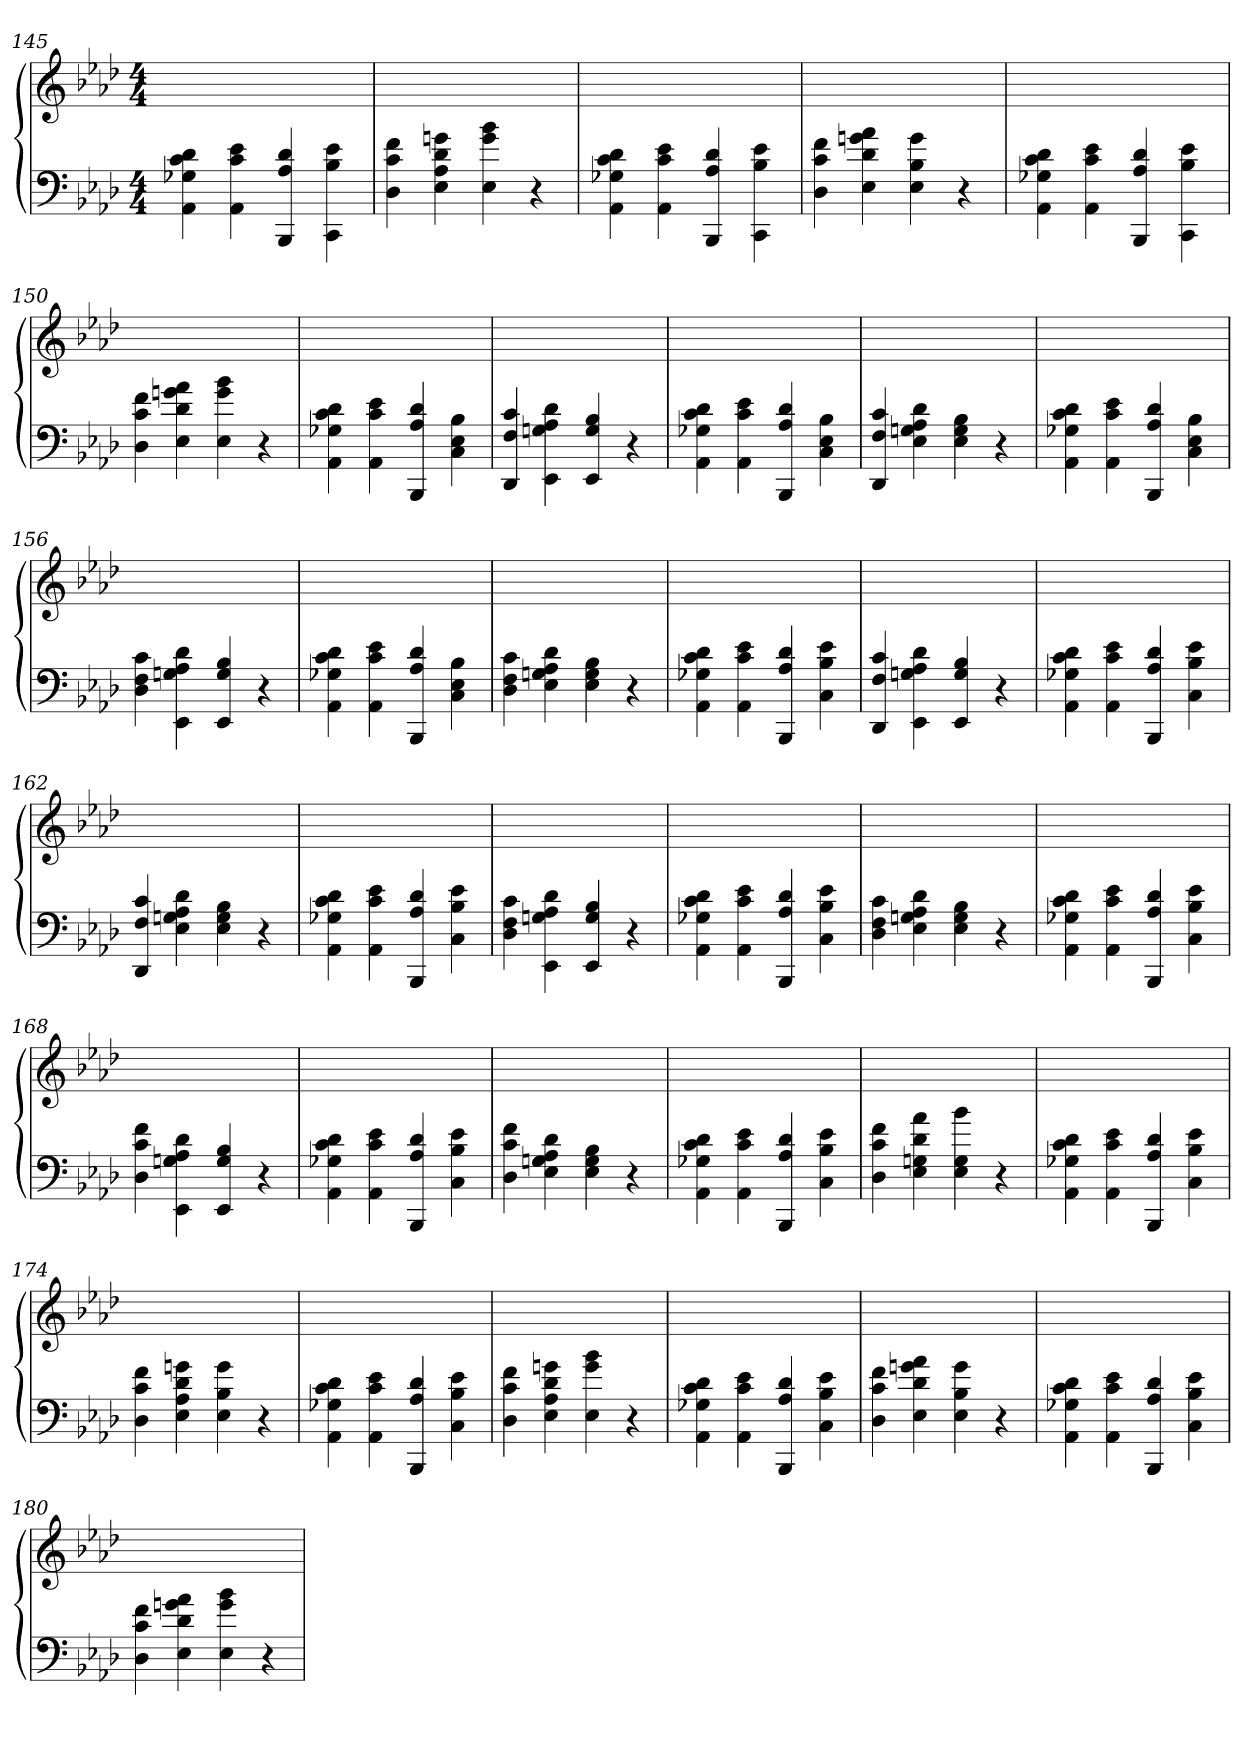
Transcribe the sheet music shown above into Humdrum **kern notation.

**kern	**kern
*part2	*part1
*staff2	*staff1
*clefF4	*clefG2
*k[b-e-a-d-]	*k[b-e-a-d-]
*A-:	*A-:
*M4/4	*M4/4
=145	=145
4AA- 4G-X 4c 4d-	1ryy
4AA- 4c 4e-	.
4BBB- 4A- 4d-	.
4CC 4B- 4e-	.
=146	=146
4D- 4c 4f	1ryy
4E- 4A- 4d- 4gn	.
4E- 4g 4b-	.
4r	.
=147	=147
4AA- 4G-X 4c 4d-	1ryy
4AA- 4c 4e-	.
4BBB- 4A- 4d-	.
4CC 4B- 4e-	.
=148	=148
4D- 4c 4f	1ryy
4E- 4d- 4gn 4a-	.
4E- 4B- 4g	.
4r	.
=149	=149
4AA- 4G-X 4c 4d-	1ryy
4AA- 4c 4e-	.
4BBB- 4A- 4d-	.
4CC 4B- 4e-	.
=150	=150
4D- 4c 4f	1ryy
4E- 4d- 4gn 4a-	.
4E- 4g 4b-	.
4r	.
=151	=151
4AA- 4G-X 4c 4d-	1ryy
4AA- 4c 4e-	.
4BBB- 4A- 4d-	.
4C 4E- 4B-	.
=152	=152
4DD- 4F 4c	1ryy
4EE- 4Gn 4A- 4d-	.
4EE- 4G 4B-	.
4r	.
=153	=153
4AA- 4G-X 4c 4d-	1ryy
4AA- 4c 4e-	.
4BBB- 4A- 4d-	.
4C 4E- 4B-	.
=154	=154
4DD- 4F 4c	1ryy
4E- 4Gn 4A- 4d-	.
4E- 4G 4B-	.
4r	.
=155	=155
4AA- 4G-X 4c 4d-	1ryy
4AA- 4c 4e-	.
4BBB- 4A- 4d-	.
4C 4E- 4B-	.
=156	=156
4D- 4F 4c	1ryy
4EE- 4Gn 4A- 4d-	.
4EE- 4G 4B-	.
4r	.
=157	=157
4AA- 4G-X 4c 4d-	1ryy
4AA- 4c 4e-	.
4BBB- 4A- 4d-	.
4C 4E- 4B-	.
=158	=158
4D- 4F 4c	1ryy
4E- 4Gn 4A- 4d-	.
4E- 4G 4B-	.
4r	.
=159	=159
4AA- 4G-X 4c 4d-	1ryy
4AA- 4c 4e-	.
4BBB- 4A- 4d-	.
4C 4B- 4e-	.
=160	=160
4DD- 4F 4c	1ryy
4EE- 4Gn 4A- 4d-	.
4EE- 4G 4B-	.
4r	.
=161	=161
4AA- 4G-X 4c 4d-	1ryy
4AA- 4c 4e-	.
4BBB- 4A- 4d-	.
4C 4B- 4e-	.
=162	=162
4DD- 4F 4c	1ryy
4E- 4Gn 4A- 4d-	.
4E- 4G 4B-	.
4r	.
=163	=163
4AA- 4G-X 4c 4d-	1ryy
4AA- 4c 4e-	.
4BBB- 4A- 4d-	.
4C 4B- 4e-	.
=164	=164
4D- 4F 4c	1ryy
4EE- 4Gn 4A- 4d-	.
4EE- 4G 4B-	.
4r	.
=165	=165
4AA- 4G-X 4c 4d-	1ryy
4AA- 4c 4e-	.
4BBB- 4A- 4d-	.
4C 4B- 4e-	.
=166	=166
4D- 4F 4c	1ryy
4E- 4Gn 4A- 4d-	.
4E- 4G 4B-	.
4r	.
=167	=167
4AA- 4G-X 4c 4d-	1ryy
4AA- 4c 4e-	.
4BBB- 4A- 4d-	.
4C 4B- 4e-	.
=168	=168
4D- 4c 4f	1ryy
4EE- 4Gn 4A- 4d-	.
4EE- 4G 4B-	.
4r	.
=169	=169
4AA- 4G-X 4c 4d-	1ryy
4AA- 4c 4e-	.
4BBB- 4A- 4d-	.
4C 4B- 4e-	.
=170	=170
4D- 4c 4f	1ryy
4E- 4Gn 4A- 4d-	.
4E- 4G 4B-	.
4r	.
=171	=171
4AA- 4G-X 4c 4d-	1ryy
4AA- 4c 4e-	.
4BBB- 4A- 4d-	.
4C 4B- 4e-	.
=172	=172
4D- 4c 4f	1ryy
4E- 4Gn 4d- 4a-	.
4E- 4G 4b-	.
4r	.
=173	=173
4AA- 4G-X 4c 4d-	1ryy
4AA- 4c 4e-	.
4BBB- 4A- 4d-	.
4C 4B- 4e-	.
=174	=174
4D- 4c 4f	1ryy
4E- 4A- 4d- 4gn	.
4E- 4B- 4g	.
4r	.
=175	=175
4AA- 4G-X 4c 4d-	1ryy
4AA- 4c 4e-	.
4BBB- 4A- 4d-	.
4C 4B- 4e-	.
=176	=176
4D- 4c 4f	1ryy
4E- 4A- 4d- 4gn	.
4E- 4g 4b-	.
4r	.
=177	=177
4AA- 4G-X 4c 4d-	1ryy
4AA- 4c 4e-	.
4BBB- 4A- 4d-	.
4C 4B- 4e-	.
=178	=178
4D- 4c 4f	1ryy
4E- 4d- 4gn 4a-	.
4E- 4B- 4g	.
4r	.
=179	=179
4AA- 4G-X 4c 4d-	1ryy
4AA- 4c 4e-	.
4BBB- 4A- 4d-	.
4C 4B- 4e-	.
=180	=180
4D- 4c 4f	1ryy
4E- 4d- 4gn 4a-	.
4E- 4g 4b-	.
4r	.
=	=
*-	*-
